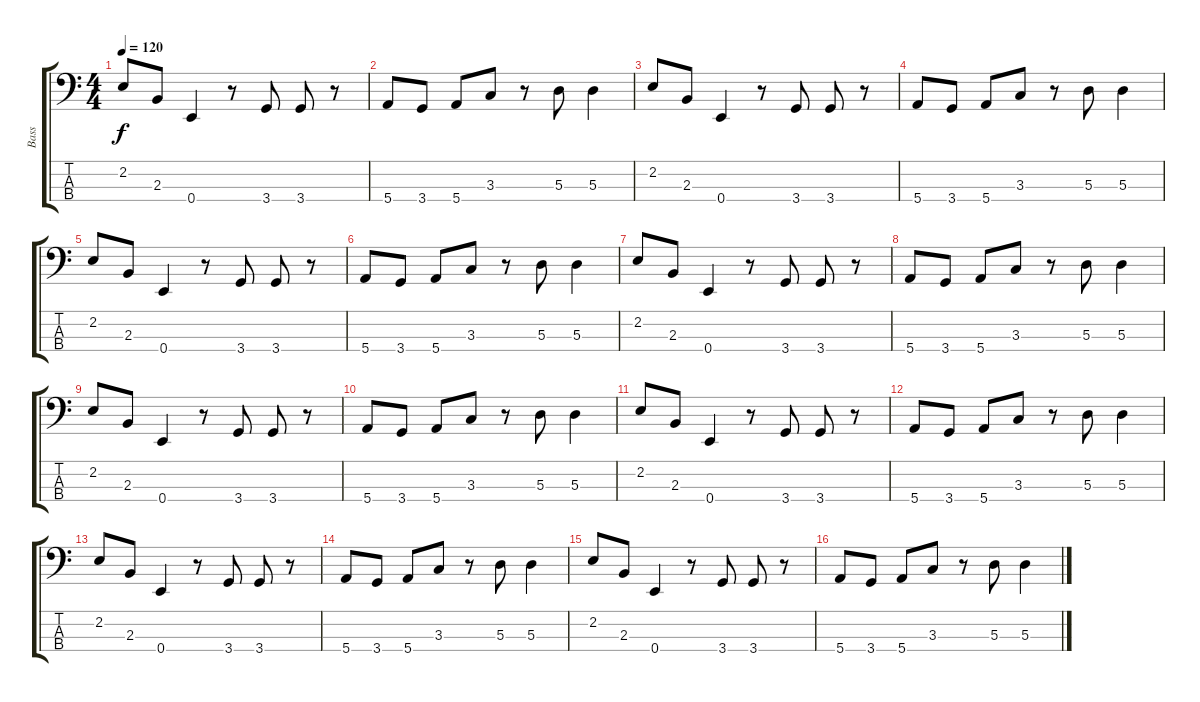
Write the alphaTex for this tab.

\track ("Bass" "Bass") {solo instrument electricbassfinger}
\staff {score tabs}
\tuning (G2 D2 A1 E1) {hide}
\ts (4 4)
\tempo 120
\clef f4
\ks c
2.2.8{dy f} 2.3.8 0.4.4 r.8 3.4.8 3.4.8 r.8 |
5.4.8 3.4.8 5.4.8 3.3.8 r.8 5.3.8 5.3.4 |
2.2.8 2.3.8 0.4.4 r.8 3.4.8 3.4.8 r.8 |
5.4.8 3.4.8 5.4.8 3.3.8 r.8 5.3.8 5.3.4 |
2.2.8 2.3.8 0.4.4 r.8 3.4.8 3.4.8 r.8 |
5.4.8 3.4.8 5.4.8 3.3.8 r.8 5.3.8 5.3.4 |
2.2.8 2.3.8 0.4.4 r.8 3.4.8 3.4.8 r.8 |
5.4.8 3.4.8 5.4.8 3.3.8 r.8 5.3.8 5.3.4 |
2.2.8 2.3.8 0.4.4 r.8 3.4.8 3.4.8 r.8 |
5.4.8 3.4.8 5.4.8 3.3.8 r.8 5.3.8 5.3.4 |
2.2.8 2.3.8 0.4.4 r.8 3.4.8 3.4.8 r.8 |
5.4.8 3.4.8 5.4.8 3.3.8 r.8 5.3.8 5.3.4 |
2.2.8 2.3.8 0.4.4 r.8 3.4.8 3.4.8 r.8 |
5.4.8 3.4.8 5.4.8 3.3.8 r.8 5.3.8 5.3.4 |
2.2.8 2.3.8 0.4.4 r.8 3.4.8 3.4.8 r.8 |
5.4.8 3.4.8 5.4.8 3.3.8 r.8 5.3.8 5.3.4
